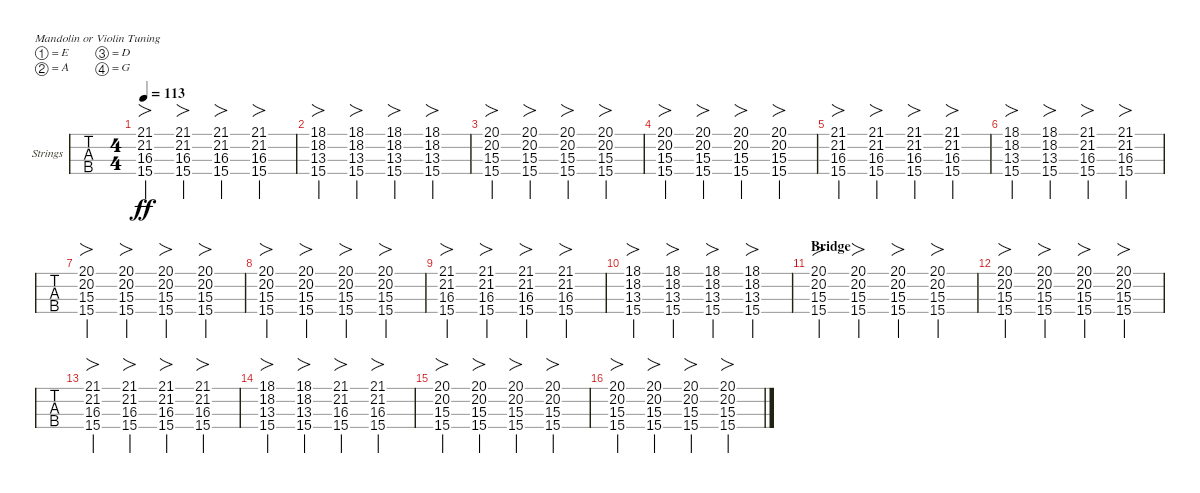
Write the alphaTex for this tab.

\defaultSystemsLayout 4
\bracketExtendMode groupsimilarinstruments
\firstSystemTrackNameOrientation horizontal
\otherSystemsTrackNameOrientation horizontal
\track ("Strings" "Strings") {instrument violin}
\staff {tabs}
\tuning (E5 A4 D4 G3)
\ts (4 4)
\tempo 113
\clef g2
\ks c
(21.1 16.3 21.2 15.4).4{fo dy ff} (21.1 16.3 21.2 15.4).4{fo} (21.1 16.3 21.2 15.4).4{fo} (21.1 16.3 21.2 15.4).4{fo} |
(18.1 13.3 18.2 15.4).4{fo} (18.1 13.3 18.2 15.4).4{fo} (18.1 13.3 18.2 15.4).4{fo} (18.1 13.3 18.2 15.4).4{fo} |
(20.1 15.3 20.2 15.4).4{fo} (20.1 15.3 20.2 15.4).4{fo} (20.1 15.3 20.2 15.4).4{fo} (20.1 15.3 20.2 15.4).4{fo} |
(20.1 15.3 20.2 15.4).4{fo} (20.1 15.3 20.2 15.4).4{fo} (20.1 15.3 20.2 15.4).4{fo} (20.1 15.3 20.2 15.4).4{fo} |
(21.1 16.3 21.2 15.4).4{fo} (21.1 16.3 21.2 15.4).4{fo} (21.1 16.3 21.2 15.4).4{fo} (21.1 16.3 21.2 15.4).4{fo} |
(18.1 13.3 18.2 15.4).4{fo} (18.1 13.3 18.2 15.4).4{fo} (21.1 16.3 21.2 15.4).4{fo} (21.1 16.3 21.2 15.4).4{fo} |
(20.1 15.3 20.2 15.4).4{fo} (20.1 15.3 20.2 15.4).4{fo} (20.1 15.3 20.2 15.4).4{fo} (20.1 15.3 20.2 15.4).4{fo} |
(20.1 15.3 20.2 15.4).4{fo} (20.1 15.3 20.2 15.4).4{fo} (20.1 15.3 20.2 15.4).4{fo} (20.1 15.3 20.2 15.4).4{fo} |
(21.1 16.3 21.2 15.4).4{fo} (21.1 16.3 21.2 15.4).4{fo} (21.1 16.3 21.2 15.4).4{fo} (21.1 16.3 21.2 15.4).4{fo} |
(18.1 13.3 18.2 15.4).4{fo} (18.1 13.3 18.2 15.4).4{fo} (18.1 13.3 18.2 15.4).4{fo} (18.1 13.3 18.2 15.4).4{fo} |
\section ("" "Bridge")
(20.1 15.3 20.2 15.4).4{fo} (20.1 15.3 20.2 15.4).4{fo} (20.1 15.3 20.2 15.4).4{fo} (20.1 15.3 20.2 15.4).4{fo} |
(20.1 15.3 20.2 15.4).4{fo} (20.1 15.3 20.2 15.4).4{fo} (20.1 15.3 20.2 15.4).4{fo} (20.1 15.3 20.2 15.4).4{fo} |
(21.1 16.3 21.2 15.4).4{fo} (21.1 16.3 21.2 15.4).4{fo} (21.1 16.3 21.2 15.4).4{fo} (21.1 16.3 21.2 15.4).4{fo} |
(18.1 13.3 18.2 15.4).4{fo} (18.1 13.3 18.2 15.4).4{fo} (21.1 16.3 21.2 15.4).4{fo} (21.1 16.3 21.2 15.4).4{fo} |
(20.1 15.3 20.2 15.4).4{fo} (20.1 15.3 20.2 15.4).4{fo} (20.1 15.3 20.2 15.4).4{fo} (20.1 15.3 20.2 15.4).4{fo} |
(20.1 15.3 20.2 15.4).4{fo} (20.1 15.3 20.2 15.4).4{fo} (20.1 15.3 20.2 15.4).4{fo} (20.1 15.3 20.2 15.4).4{fo}
